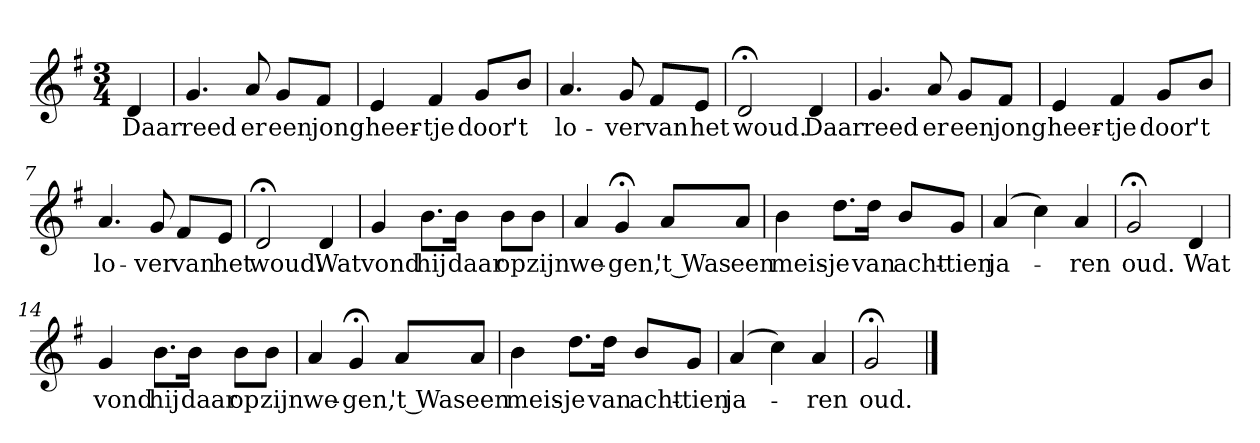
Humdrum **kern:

**kern	**text
*part1	*part1
*staff1	*staff1
*k[f#]	*
*G:	*
*M3/4	*
*MM120	*
=	=
4d	Daar
=1	=1
4.g	reed
8a	er
8gL	een
8f#J	jong
=2	=2
4e	heer-
4f#	-tje
8gL	door
8bJ	't
=3	=3
4.a	lo-
8g	-ver
8f#L	van
8eJ	het
=4	=4
2d;<	woud.
4d	Daar
=5	=5
4.g	reed
8a	er
8gL	een
8f#J	jong
=6	=6
4e	heer-
4f#	-tje
8gL	door
8bJ	't
=7	=7
4.a	lo-
8g	-ver
8f#L	van
8eJ	het
=8	=8
2d;<	woud.
4d	Wat
=9	=9
4g	vond
8.bL	hij
16bJk	daar
8bL	op
8bJ	zijn
=10	=10
4a	we-
4g;<	-gen,
8aL	't Was
8aJ	een
=11	=11
4b	meis-
8.ddL	-je
16ddJk	van
8bL	acht-
8gJ	-tien
=12	=12
(4a	ja-
4cc)	.
4a	-ren
=13	=13
2g;<	oud.
4d	Wat
=14	=14
4g	vond
8.bL	hij
16bJk	daar
8bL	op
8bJ	zijn
=15	=15
4a	we-
4g;<	-gen,
8aL	't Was
8aJ	een
=16	=16
4b	meis-
8.ddL	-je
16ddJk	van
8bL	acht-
8gJ	-tien
=17	=17
(4a	ja-
4cc)	.
4a	-ren
=18	=18
2g;<	oud.
==	==
*-	*-
